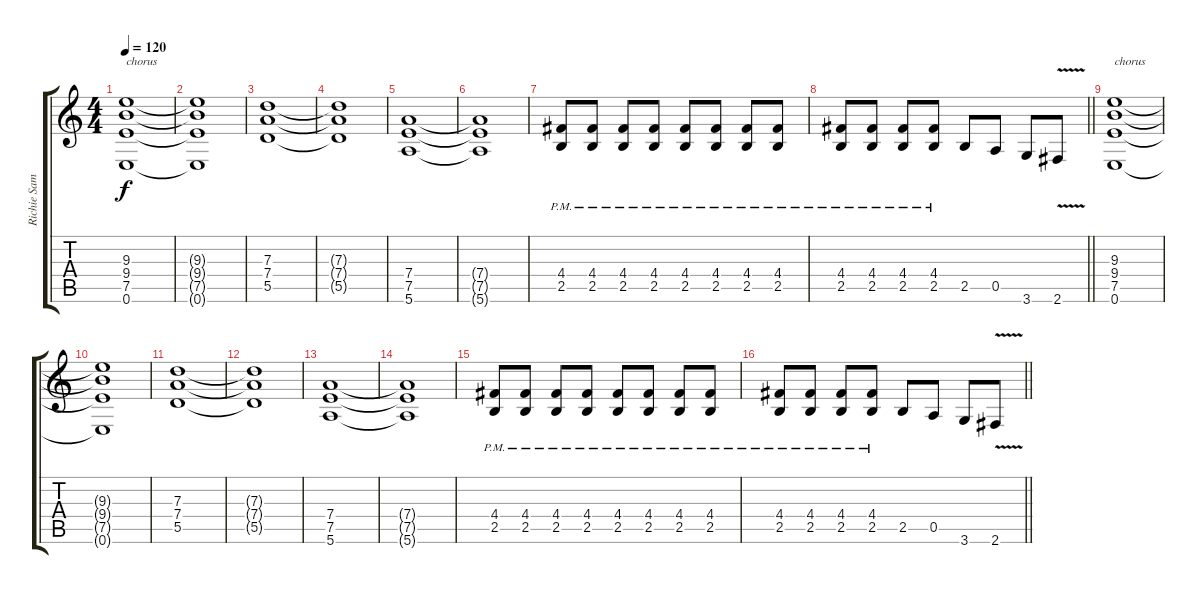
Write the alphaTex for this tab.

\track ("Richie Sambora (Rhythm Guitar)" "Richie Sam") {instrument overdrivenguitar}
\staff {score tabs}
\tuning (E4 B3 G3 D3 A2 E2) {hide}
\ts (4 4)
\tempo 120
\clef g2
\ks c
(9.3 9.4 7.5 0.6).1{txt "chorus" dy f} |
(9.3{t} 9.4{t} 7.5{t} 0.6{t}).1 |
(7.3 7.4 5.5).1 |
(7.3{t} 7.4{t} 5.5{t}).1 |
(7.4 7.5 5.6).1 |
(7.4{t} 7.5{t} 5.6{t}).1 |
(4.4{pm} 2.5{pm}).8 (4.4{pm} 2.5{pm}).8 (4.4{pm} 2.5{pm}).8 (4.4{pm} 2.5{pm}).8 (4.4{pm} 2.5{pm}).8 (4.4{pm} 2.5{pm}).8 (4.4{pm} 2.5{pm}).8 (4.4{pm} 2.5{pm}).8 |
\barLineRight lightlight
(4.4{pm} 2.5{pm}).8 (4.4{pm} 2.5{pm}).8 (4.4{pm} 2.5{pm}).8 (4.4{pm} 2.5{pm}).8 2.5.8 0.5.8 3.6.8 2.6{v}.8 |
(9.3 9.4 7.5 0.6).1{txt "chorus"} |
(9.3{t} 9.4{t} 7.5{t} 0.6{t}).1 |
(7.3 7.4 5.5).1 |
(7.3{t} 7.4{t} 5.5{t}).1 |
(7.4 7.5 5.6).1 |
(7.4{t} 7.5{t} 5.6{t}).1 |
(4.4{pm} 2.5{pm}).8 (4.4{pm} 2.5{pm}).8 (4.4{pm} 2.5{pm}).8 (4.4{pm} 2.5{pm}).8 (4.4{pm} 2.5{pm}).8 (4.4{pm} 2.5{pm}).8 (4.4{pm} 2.5{pm}).8 (4.4{pm} 2.5{pm}).8 |
\barLineRight lightlight
(4.4{pm} 2.5{pm}).8 (4.4{pm} 2.5{pm}).8 (4.4{pm} 2.5{pm}).8 (4.4{pm} 2.5{pm}).8 2.5.8 0.5.8 3.6.8 2.6{v}.8
